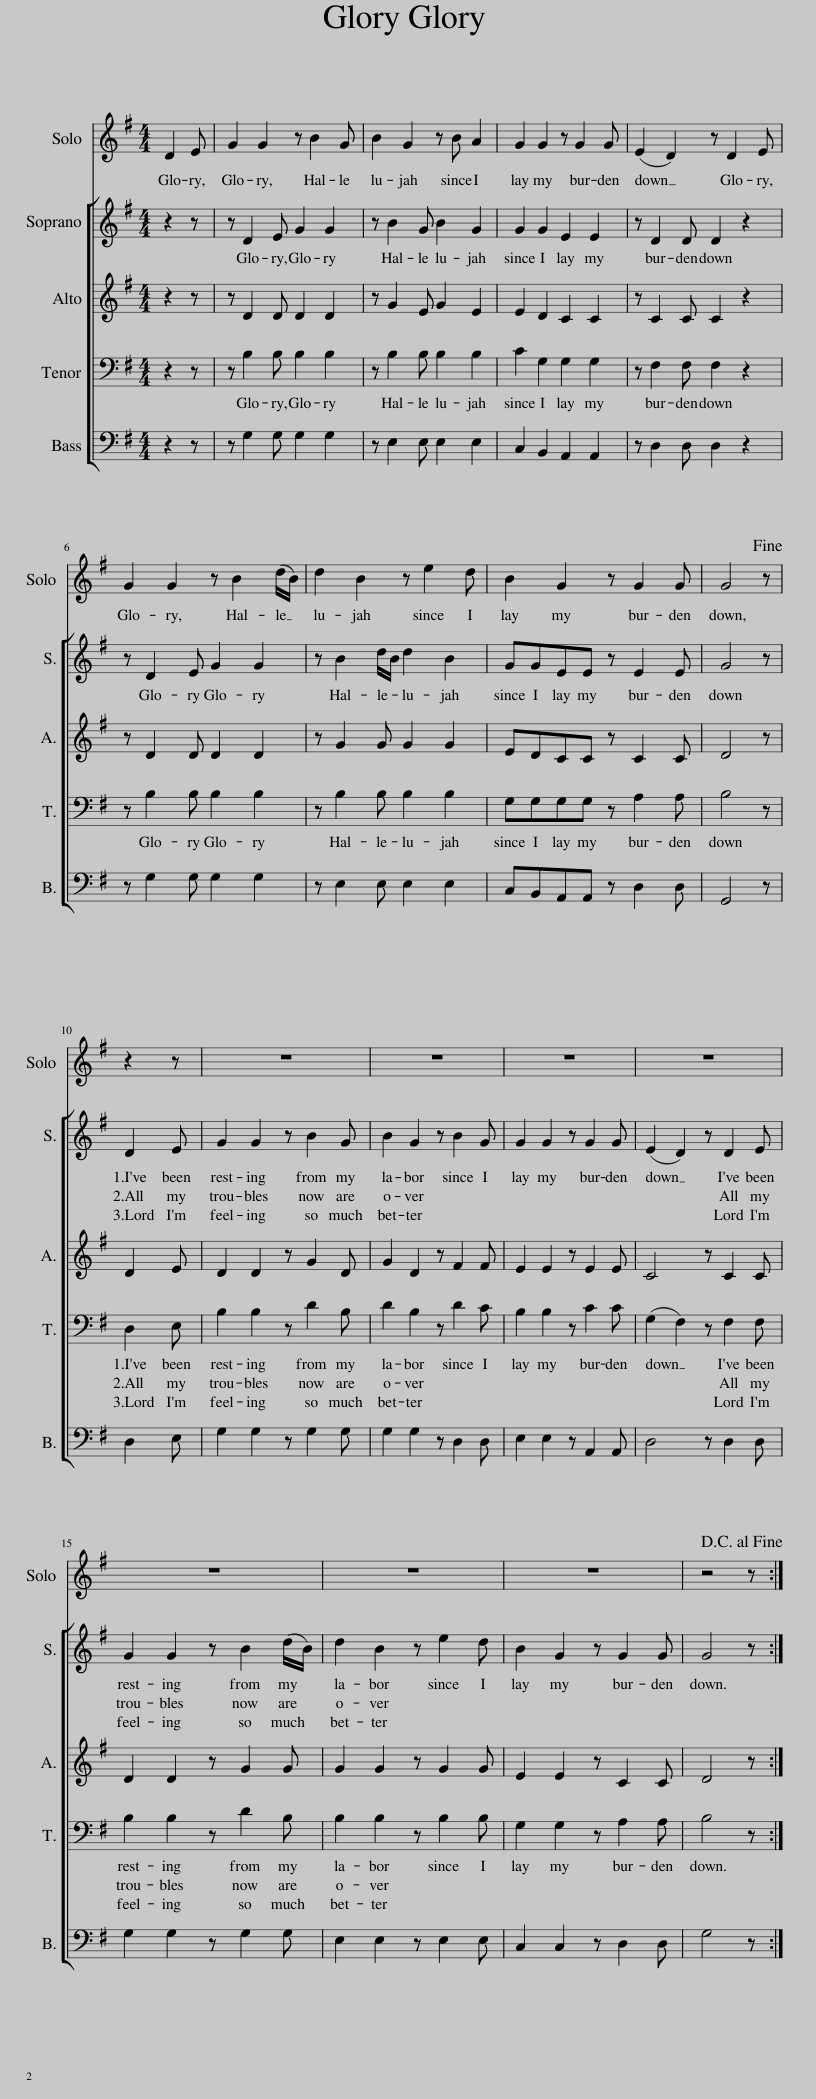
X:1
%%score 1 [ 2 3 4 5 ]
L:1/8
M:4/4
I:linebreak $
K:G
V:1 treble
V:2 treble
V:3 treble
V:4 bass
V:5 bass
V:1
 D2 E | G2 G2 z B2 G | B2 G2 z B A2 | G2 G2 z G2 G | (E2 D2) z D2 E |$ %5
 G2 G2 z B2 (d/B/) | d2 B2 z e2 d | B2 G2 z G2 G | G4 z!fine! |$ z2 z | %10
 z8 | z8 | z8 | z8 |$ z8 | %15
 z8 | z8 | z4 z!D.C.! :| %18
V:2
 z2 z | z D2 E G2 G2 | z B2 G B2 G2 | G2 G2 E2 E2 | z D2 D D2 z2 |$ %5
 z D2 E G2 G2 | z B2 d/B/ d2 B2 | GGEE z E2 E | G4 z |$ D2 E | %10
 G2 G2 z B2 G | B2 G2 z B2 G | G2 G2 z G2 G | (E2 D2) z D2 E |$ G2 G2 z B2 (d/B/) | %15
 d2 B2 z e2 d | B2 G2 z G2 G | G4 z :| %18
V:3
 z2 z | z D2 D D2 D2 | z G2 E G2 E2 | E2 D2 C2 C2 | z C2 C C2 z2 |$ %5
 z D2 D D2 D2 | z G2 G G2 G2 | EDCC z C2 C | D4 z |$ D2 E | %10
 D2 D2 z G2 D | G2 D2 z F2 F | E2 E2 z E2 E | C4 z C2 C |$ D2 D2 z G2 G | %15
 G2 G2 z G2 G | E2 E2 z C2 C | D4 z :| %18
V:4
 z2 z | z B,2 B, B,2 B,2 | z B,2 B, B,2 B,2 | C2 G,2 G,2 G,2 | z F,2 F, F,2 z2 |$ %5
 z B,2 B, B,2 B,2 | z B,2 B, B,2 B,2 | G,G,G,G, z A,2 A, | B,4 z |$ D,2 E, | %10
 B,2 B,2 z D2 B, | D2 B,2 z D2 C | B,2 B,2 z C2 C | (G,2 F,2) z F,2 F, |$ B,2 B,2 z D2 B, | %15
 B,2 B,2 z B,2 B, | G,2 G,2 z A,2 A, | B,4 z :| %18
V:5
 z2 z | z G,2 G, G,2 G,2 | z E,2 E, E,2 E,2 | C,2 B,,2 A,,2 A,,2 | z D,2 D, D,2 z2 |$ %5
 z G,2 G, G,2 G,2 | z E,2 E, E,2 E,2 | C,B,,A,,A,, z D,2 D, | G,,4 z |$ D,2 E, | %10
 G,2 G,2 z G,2 G, | G,2 G,2 z D,2 D, | E,2 E,2 z A,,2 A,, | D,4 z D,2 D, |$ G,2 G,2 z G,2 G, | %15
 E,2 E,2 z E,2 E, | C,2 C,2 z D,2 D, | G,4 z :| %18
